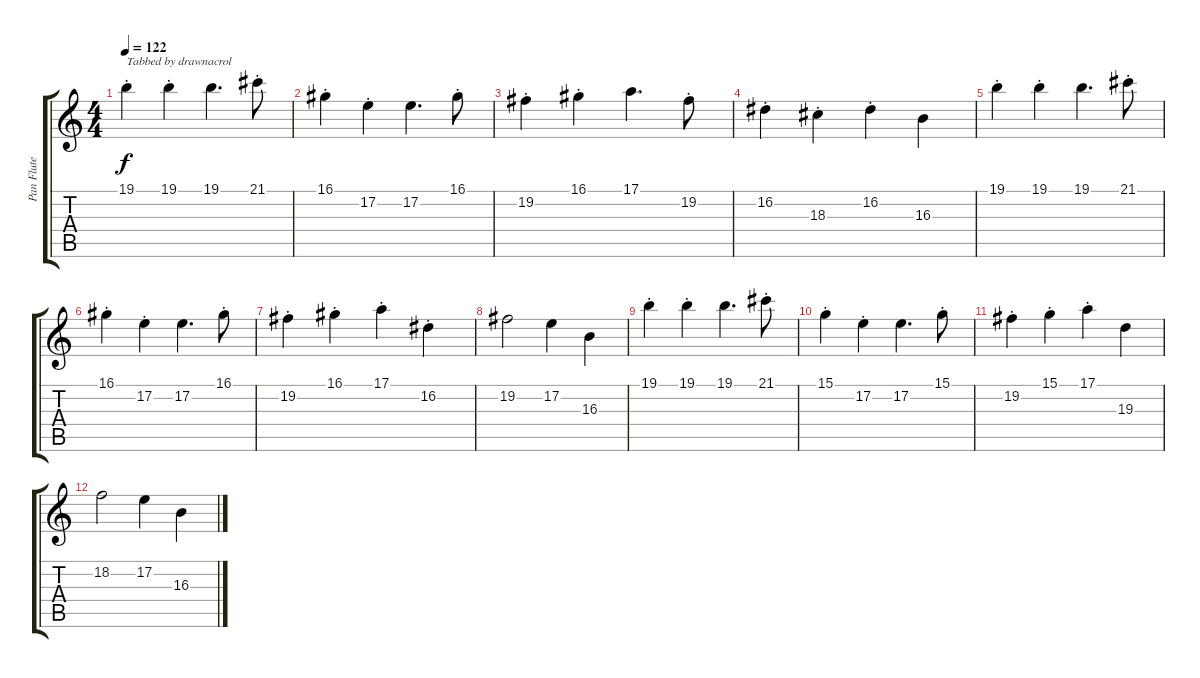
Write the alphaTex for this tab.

\track ("Pan Flute" "Pan Flute") {instrument panflute}
\staff {score tabs}
\tuning (E4 B3 G3 D3 A2 E2) {hide}
\ts (4 4)
\tempo 122
\clef g2
\ks c
19.1{st}.4{txt "Tabbed by drawnacrol" dy f instrument panflute} 19.1{st}.4 19.1.4{d} 21.1{st}.8 |
16.1{st}.4 17.2{st}.4 17.2.4{d} 16.1{st}.8 |
19.2{st}.4 16.1{st}.4 17.1.4{d} 19.2{st}.8 |
16.2{st}.4 18.3{st}.4 16.2{st}.4 16.3.4 |
19.1{st}.4 19.1{st}.4 19.1.4{d} 21.1{st}.8 |
16.1{st}.4 17.2{st}.4 17.2.4{d} 16.1{st}.8 |
19.2{st}.4 16.1{st}.4 17.1{st}.4 16.2{st}.4 |
19.2.2 17.2.4 16.3.4 |
19.1{st}.4 19.1{st}.4 19.1.4{d} 21.1{st}.8 |
15.1{st}.4 17.2{st}.4 17.2.4{d} 15.1{st}.8 |
19.2{st}.4 15.1{st}.4 17.1{st}.4 19.3.4 |
18.2.2 17.2.4 16.3.4
